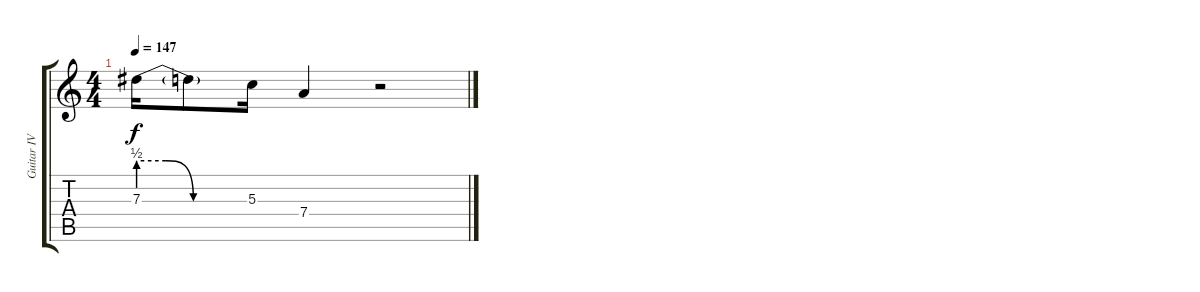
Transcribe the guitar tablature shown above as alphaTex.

\track ("Guitar IV" "Guitar IV") {instrument distortionguitar}
\staff {score tabs}
\tuning (E4 B3 G3 D3 A2 E2) {hide}
\ts (4 4)
\tempo 147
\clef g2
\ks aminor
7.3{be (custom 0 2 15 2 30 0 60 0)}.16{dy f} 7.3{t}.8 5.3.16 7.4.4 r.2
